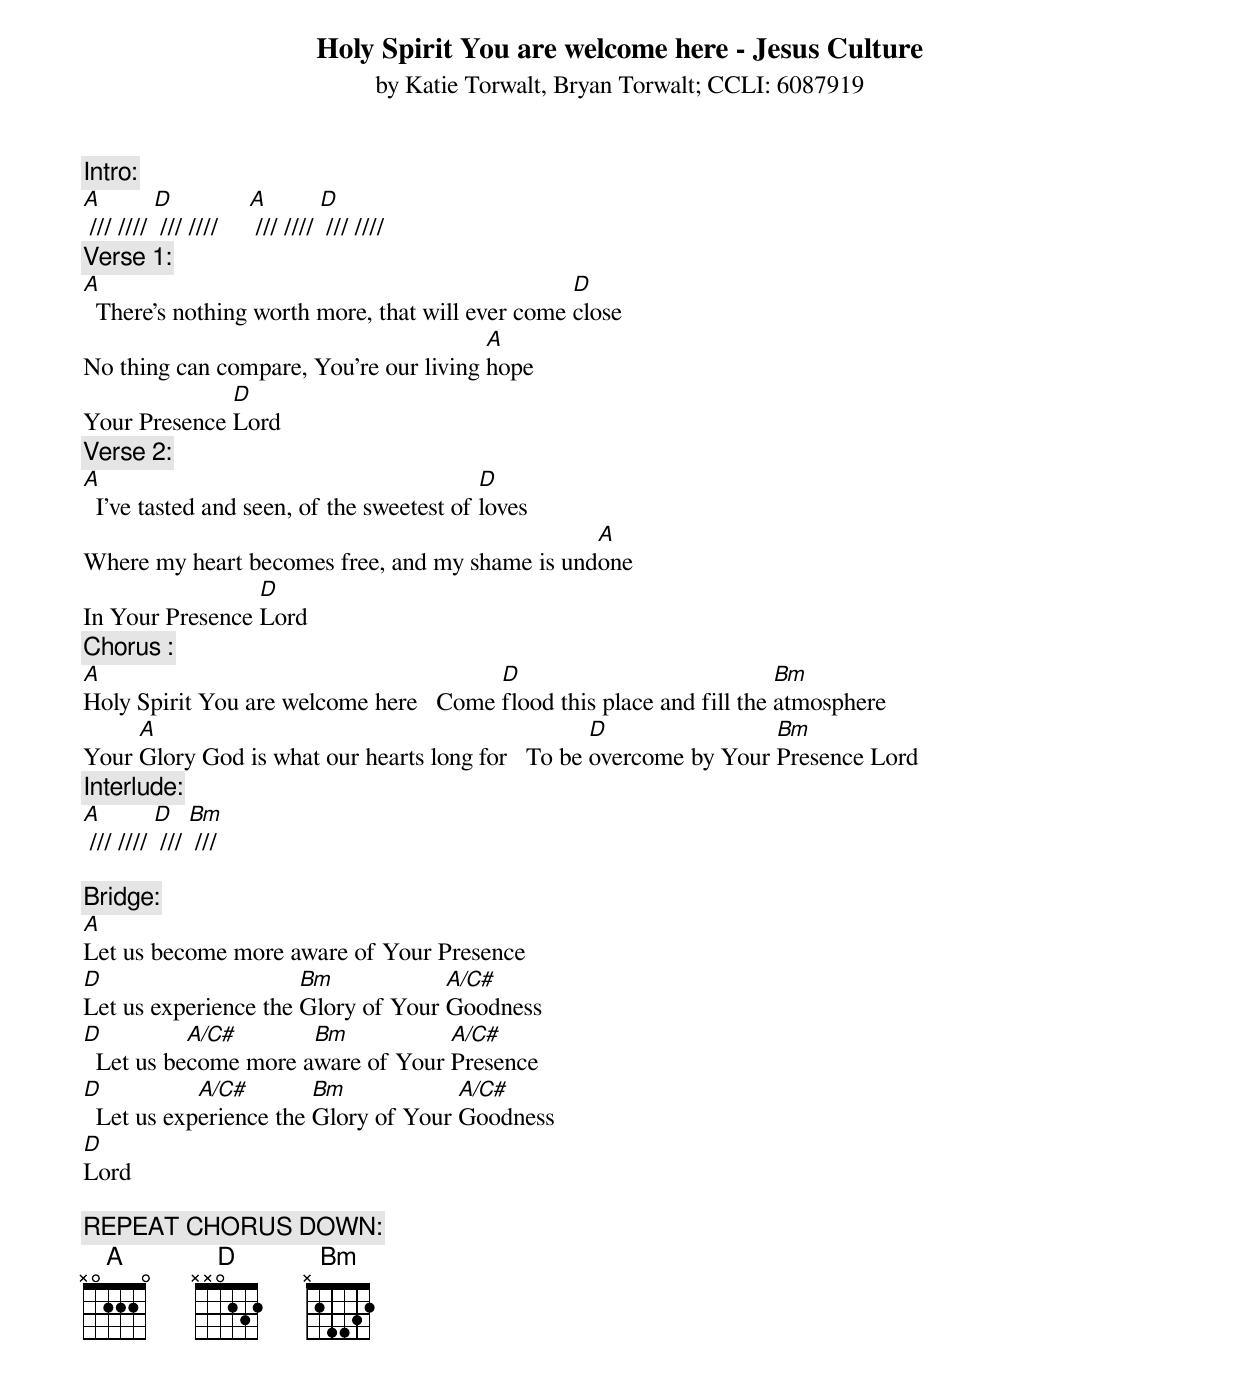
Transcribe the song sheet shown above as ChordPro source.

{title: Holy Spirit You are welcome here - Jesus Culture}
{subtitle:by Katie Torwalt, Bryan Torwalt; CCLI: 6087919}

{c: Intro: }
[A] /// //// [D] /// ////     [A] /// //// [D] /// ////
{c: Verse 1: }
[A]  There's nothing worth more, that will ever come [D]close
No thing can compare, You're our living [A]hope
Your Presence [D]Lord
{c: Verse 2: }
[A]  I've tasted and seen, of the sweetest of [D]loves
Where my heart becomes free, and my shame is und[A]one
In Your Presence [D]Lord
{c: Chorus : }
[A]Holy Spirit You are welcome here   Come [D]flood this place and fill the [Bm]atmosphere
Your [A]Glory God is what our hearts long for   To be [D]overcome by Your [Bm]Presence Lord
{c: Interlude: }
[A] /// //// [D] /// [Bm] ///

{c: Bridge: }
[A]Let us become more aware of Your Presence
[D]Let us experience the [Bm]Glory of Your [A/C#]Goodness
[D]  Let us be[A/C#]come more a[Bm]ware of Your [A/C#]Presence
[D]  Let us exp[A/C#]erience the [Bm]Glory of Your [A/C#]Goodness
[D]Lord

{c: REPEAT CHORUS DOWN: }
